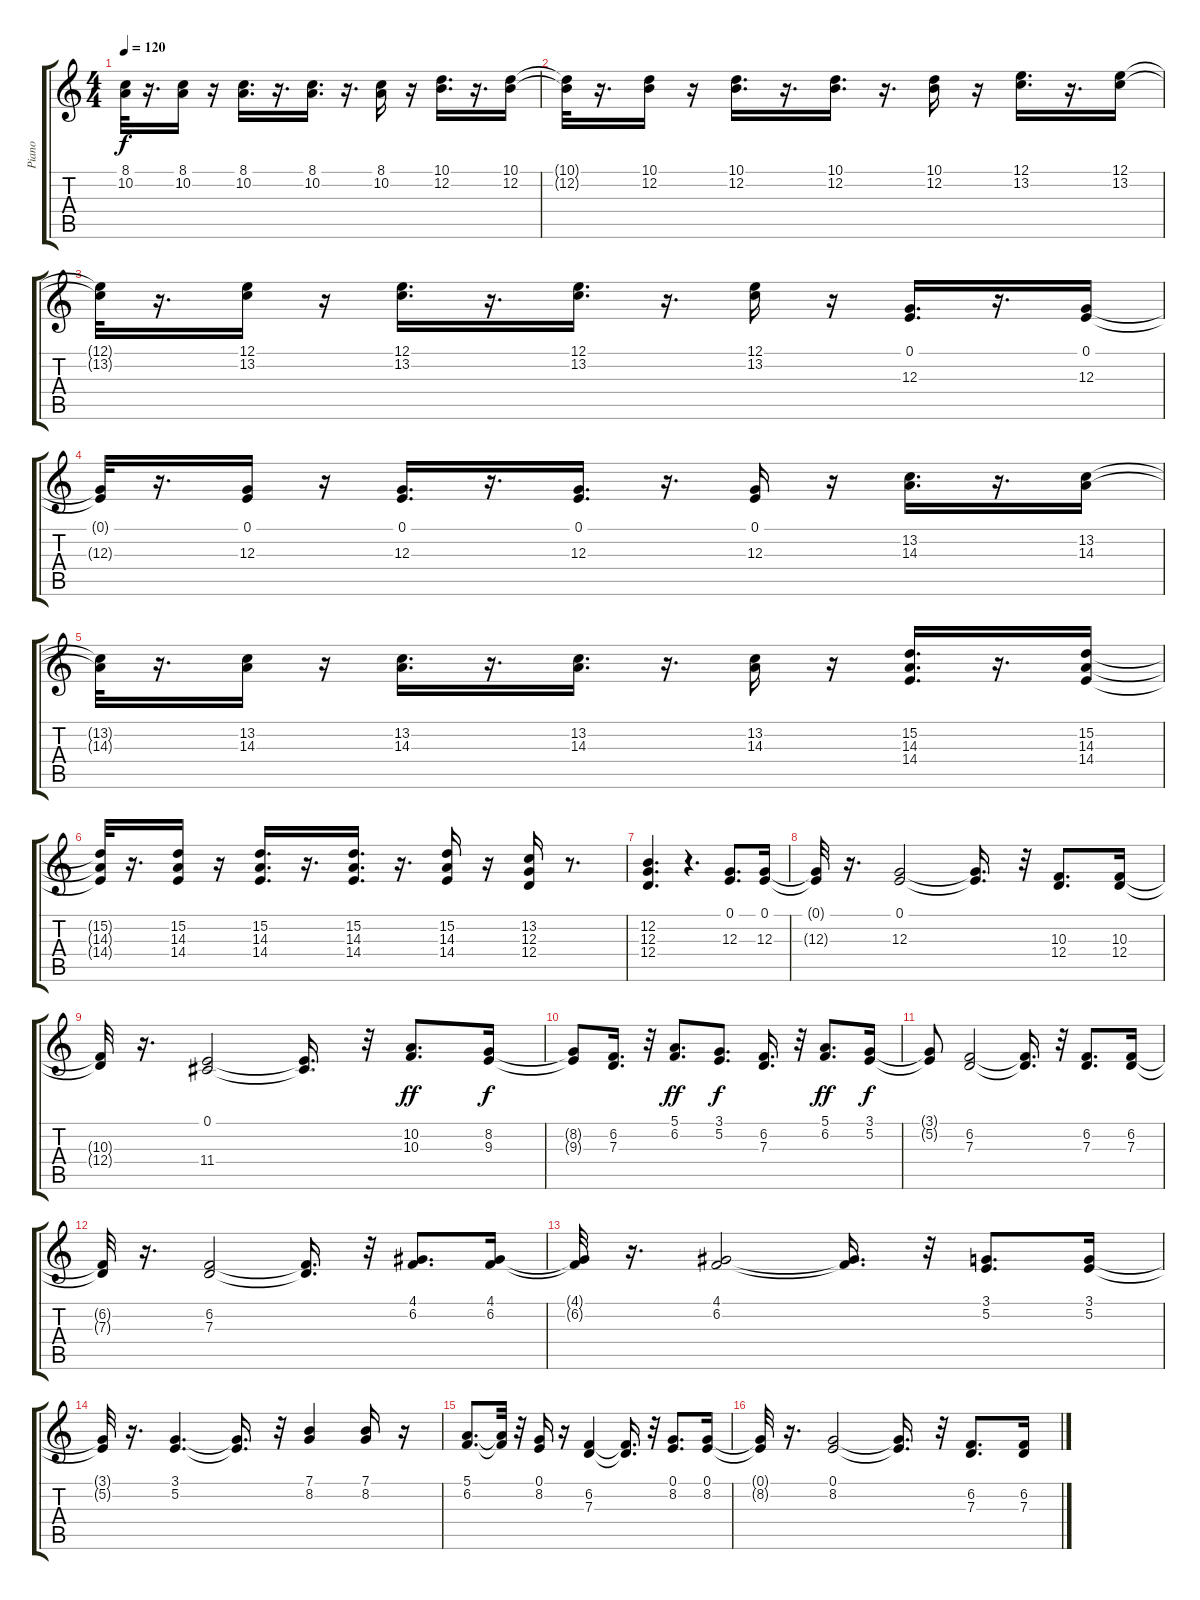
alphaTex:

\track ("Piano" "Piano") {instrument electricgrandpiano}
\staff {score tabs}
\tuning (E4 B3 G3 D3 A2 E2) {hide}
\ts (4 4)
\tempo 120
\clef g2
\ks c
(8.1{t} 10.2{t}).32{dy f} r.16{d} (8.1 10.2).16 r.16 (8.1 10.2).16{d} r.16{d} (8.1 10.2).16{d} r.16{d} (8.1 10.2).16 r.16 (10.1 12.2).16{d} r.16{d} (10.1 12.2).16 |
(10.1{t} 12.2{t}).32 r.16{d} (10.1 12.2).16 r.16 (10.1 12.2).16{d} r.16{d} (10.1 12.2).16{d} r.16{d} (10.1 12.2).16 r.16 (12.1 13.2).16{d} r.16{d} (12.1 13.2).16 |
(12.1{t} 13.2{t}).32 r.16{d} (12.1 13.2).16 r.16 (12.1 13.2).16{d} r.16{d} (12.1 13.2).16{d} r.16{d} (12.1 13.2).16 r.16 (0.1 12.3).16{d} r.16{d} (0.1 12.3).16 |
(0.1{t} 12.3{t}).32 r.16{d} (0.1 12.3).16 r.16 (0.1 12.3).16{d} r.16{d} (0.1 12.3).16{d} r.16{d} (0.1 12.3).16 r.16 (13.2 14.3).16{d} r.16{d} (13.2 14.3).16 |
(13.2{t} 14.3{t}).32 r.16{d} (13.2 14.3).16 r.16 (13.2 14.3).16{d} r.16{d} (13.2 14.3).16{d} r.16{d} (13.2 14.3).16 r.16 (15.2 14.3 14.4).16{d} r.16{d} (15.2 14.3 14.4).16 |
(15.2{t} 14.3{t} 14.4{t}).32 r.16{d} (15.2 14.3 14.4).16 r.16 (15.2 14.3 14.4).16{d} r.16{d} (15.2 14.3 14.4).16{d} r.16{d} (15.2 14.3 14.4).16 r.16 (13.2 12.3 12.4).16 r.8{d} |
(12.2 12.3 12.4).4{d} r.4{d} (0.1 12.3).8{d instrument trombone} (0.1 12.3).16 |
(0.1{t} 12.3{t}).32 r.16{d} (0.1 12.3).2 (0.1{t} 12.3{t}).16{d} r.32 (10.3 12.4).8{d} (10.3 12.4).16 |
(10.3{t} 12.4{t}).32 r.16{d} (0.1 11.4).2 (0.1{t} 11.4{t}).16{d} r.32 (10.2 10.3).8{d dy ff} (8.2 9.3).16{dy f} |
(8.2{t} 9.3{t}).8 (6.2 7.3).16{d} r.32 (5.1 6.2).8{d dy ff} (3.1 5.2).8{d dy f} (6.2 7.3).16{d} r.32 (5.1 6.2).8{d dy ff} (3.1 5.2).16{dy f} |
(3.1{t} 5.2{t}).8 (6.2 7.3).2 (6.2{t} 7.3{t}).16{d} r.32 (6.2 7.3).8{d} (6.2 7.3).16 |
(6.2{t} 7.3{t}).32 r.16{d} (6.2 7.3).2 (6.2{t} 7.3{t}).16{d} r.32 (4.1 6.2).8{d} (4.1 6.2).16 |
(4.1{t} 6.2{t}).32 r.16{d} (4.1 6.2).2 (4.1{t} 6.2{t}).16{d} r.32 (3.1 5.2).8{d} (3.1 5.2).16 |
(3.1{t} 5.2{t}).32 r.16{d} (3.1 5.2).4{d} (3.1{t} 5.2{t}).16{d} r.32 (7.1 8.2).4 (7.1 8.2).16 r.16 |
(5.1 6.2).8{d} (5.1{t} 6.2{t}).32 r.32 (0.1 8.2).16 r.16 (6.2 7.3).4 (6.2{t} 7.3{t}).16{d} r.32 (0.1 8.2).8{d} (0.1 8.2).16 |
(0.1{t} 8.2{t}).32 r.16{d} (0.1 8.2).2 (0.1{t} 8.2{t}).16{d} r.32 (6.2 7.3).8{d} (6.2 7.3).16
